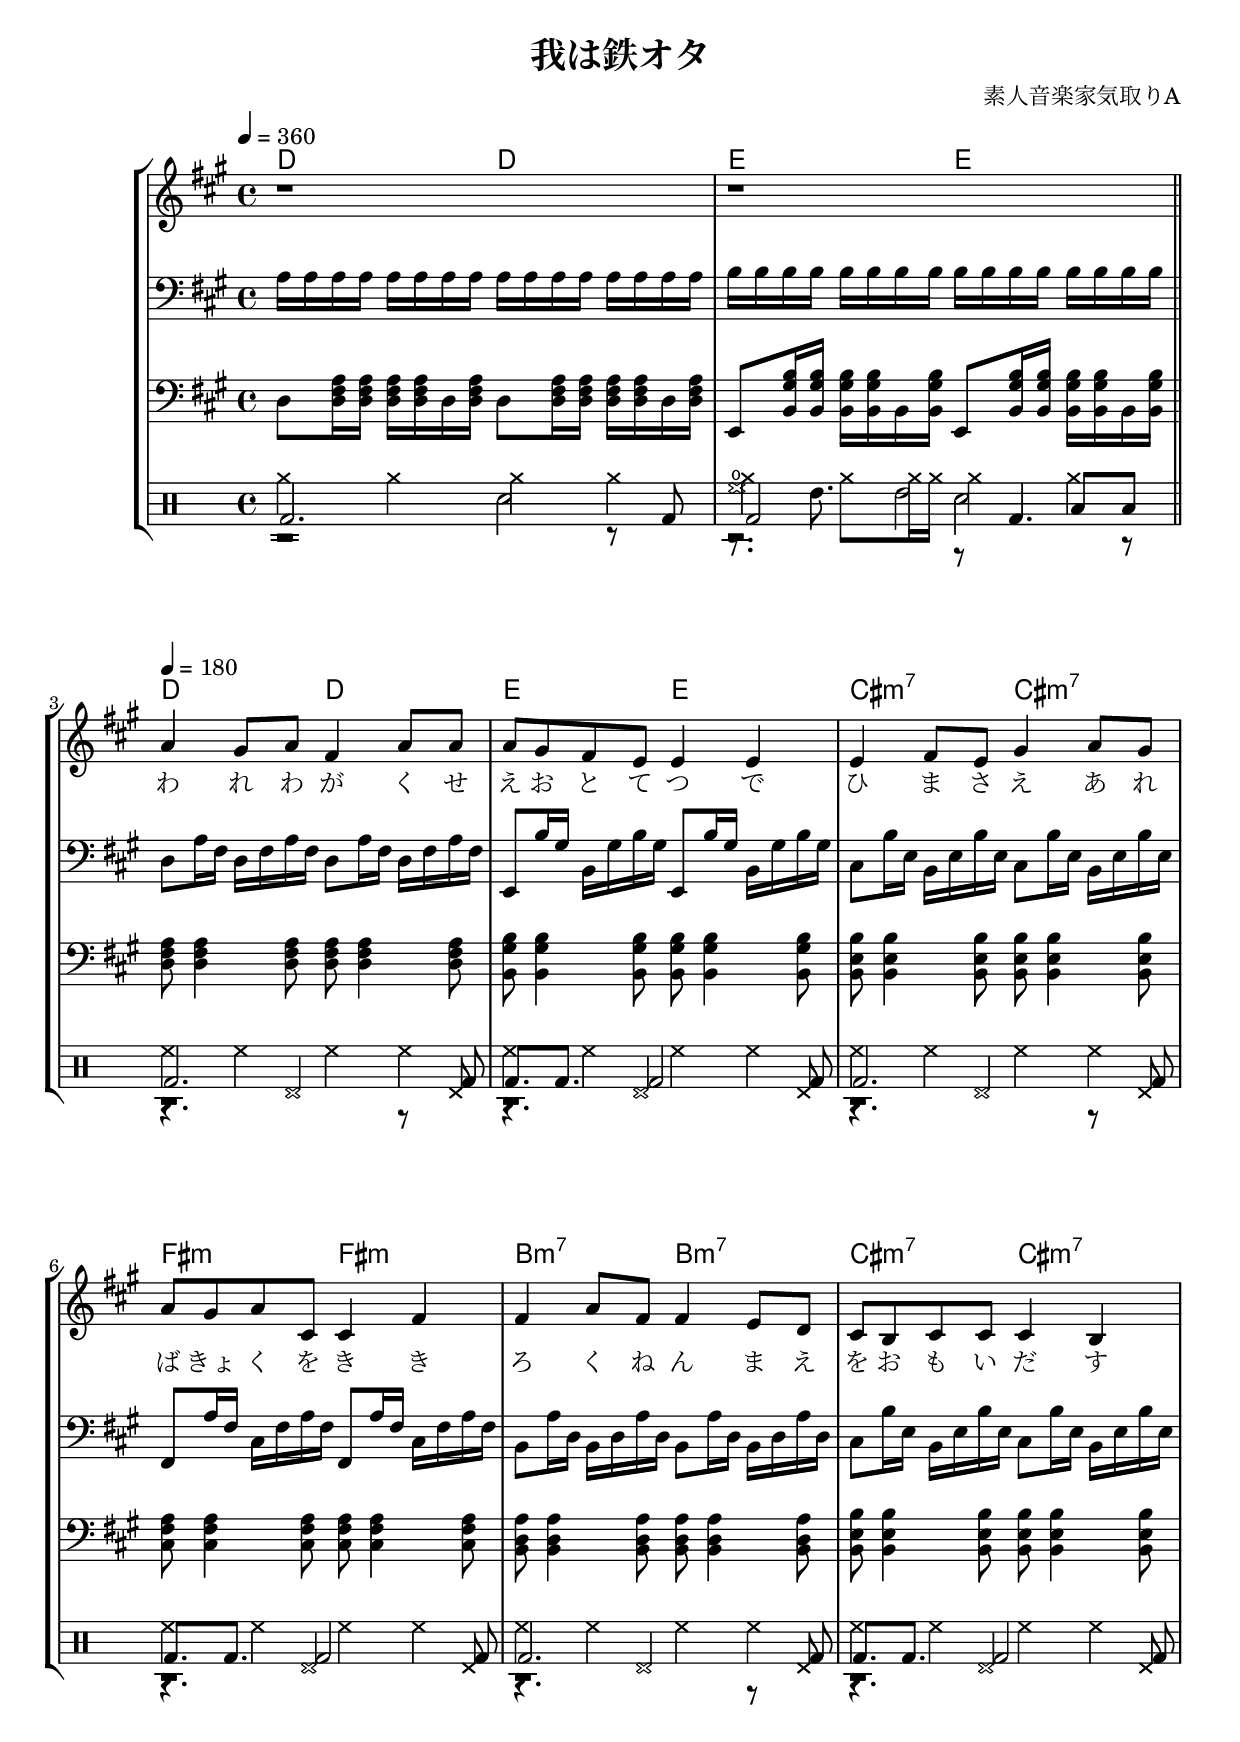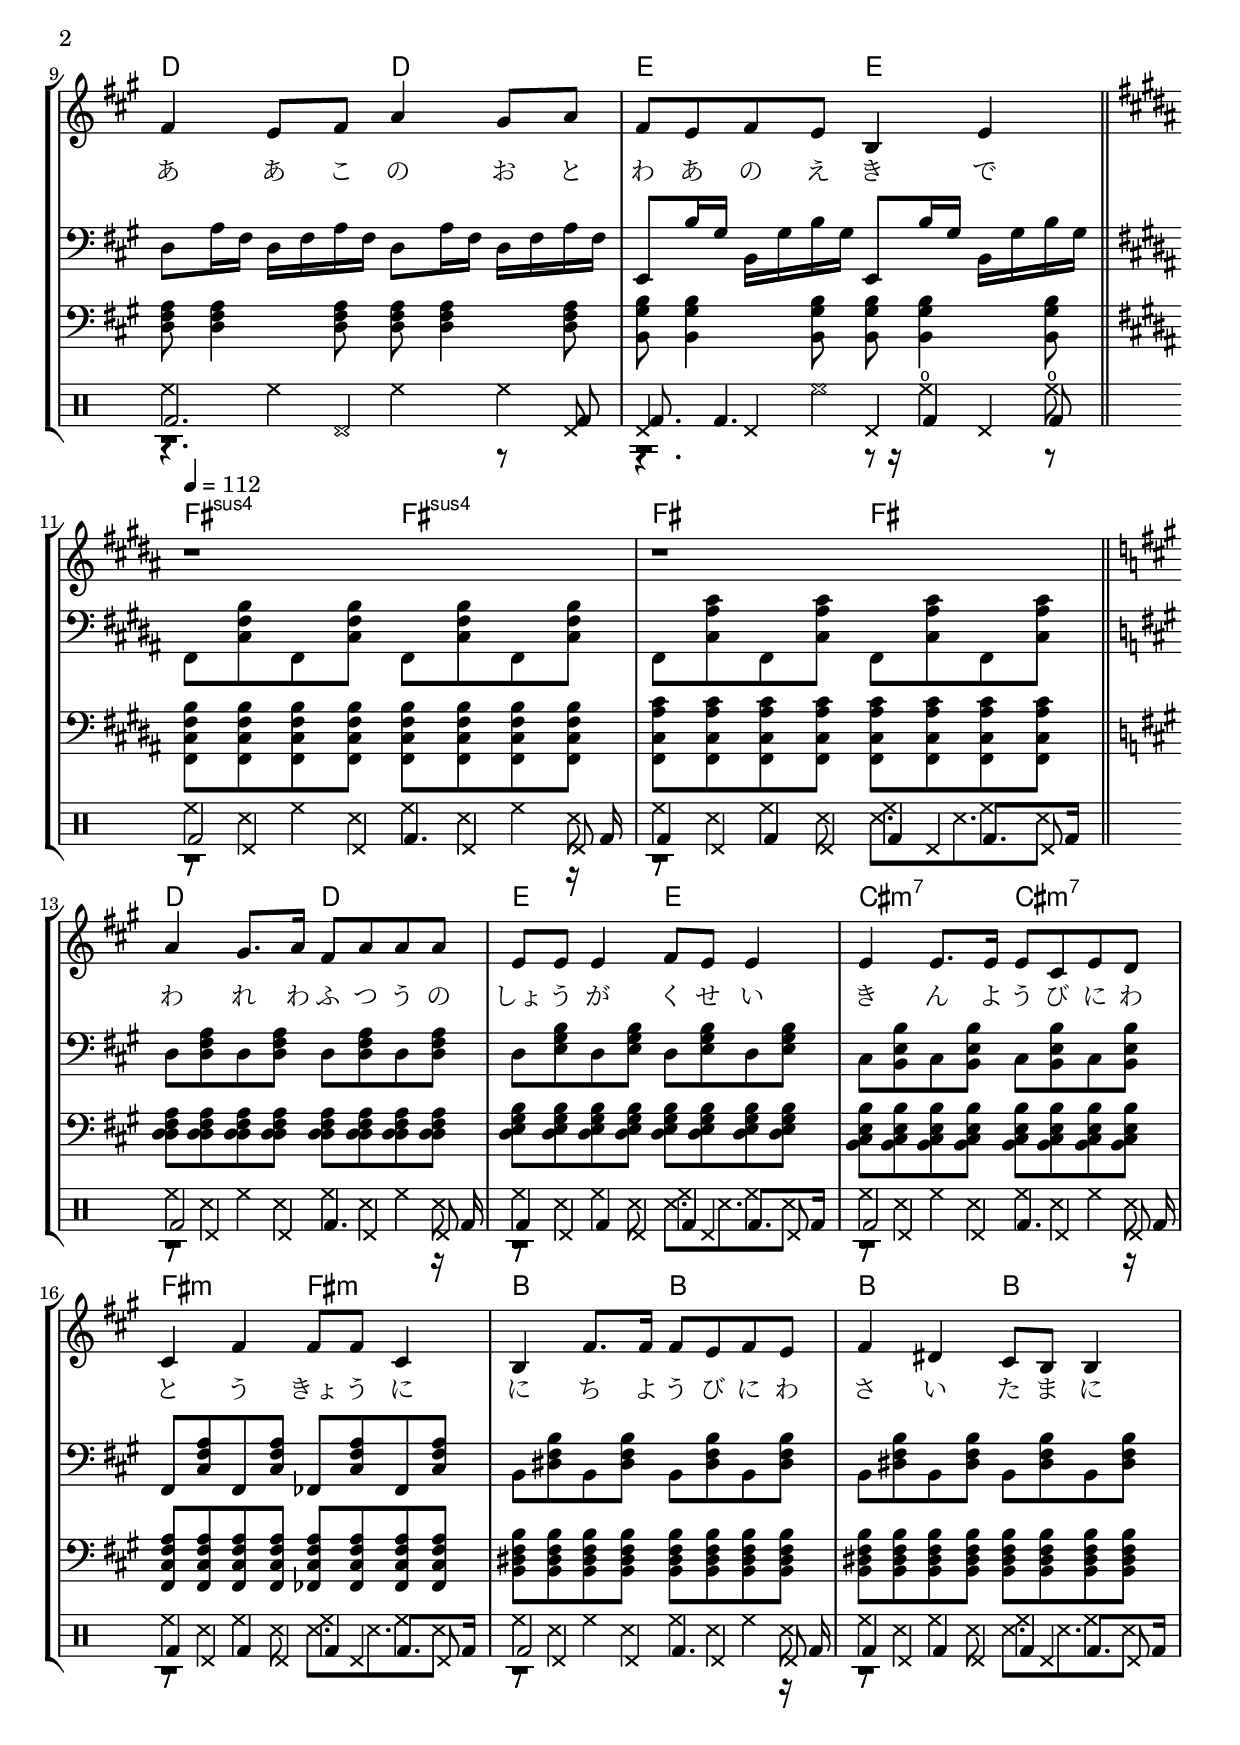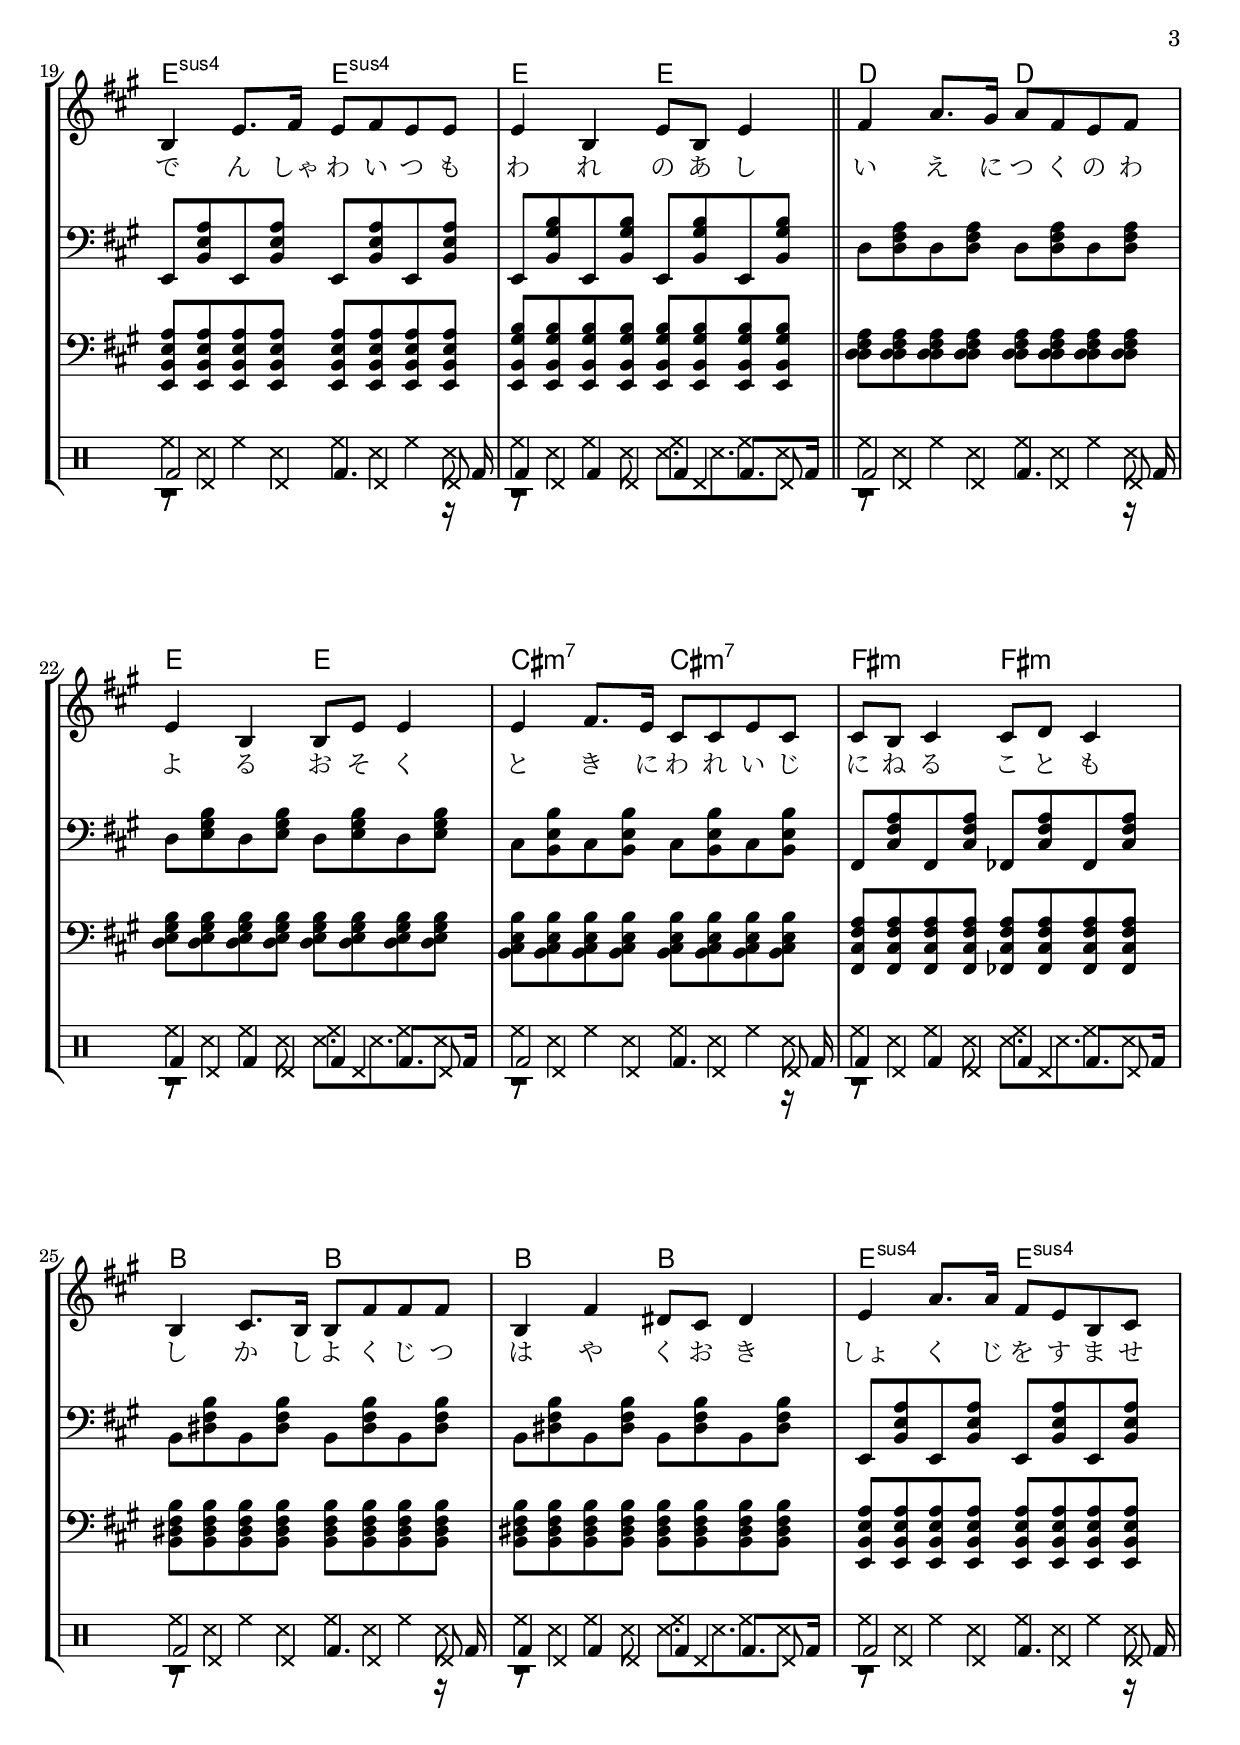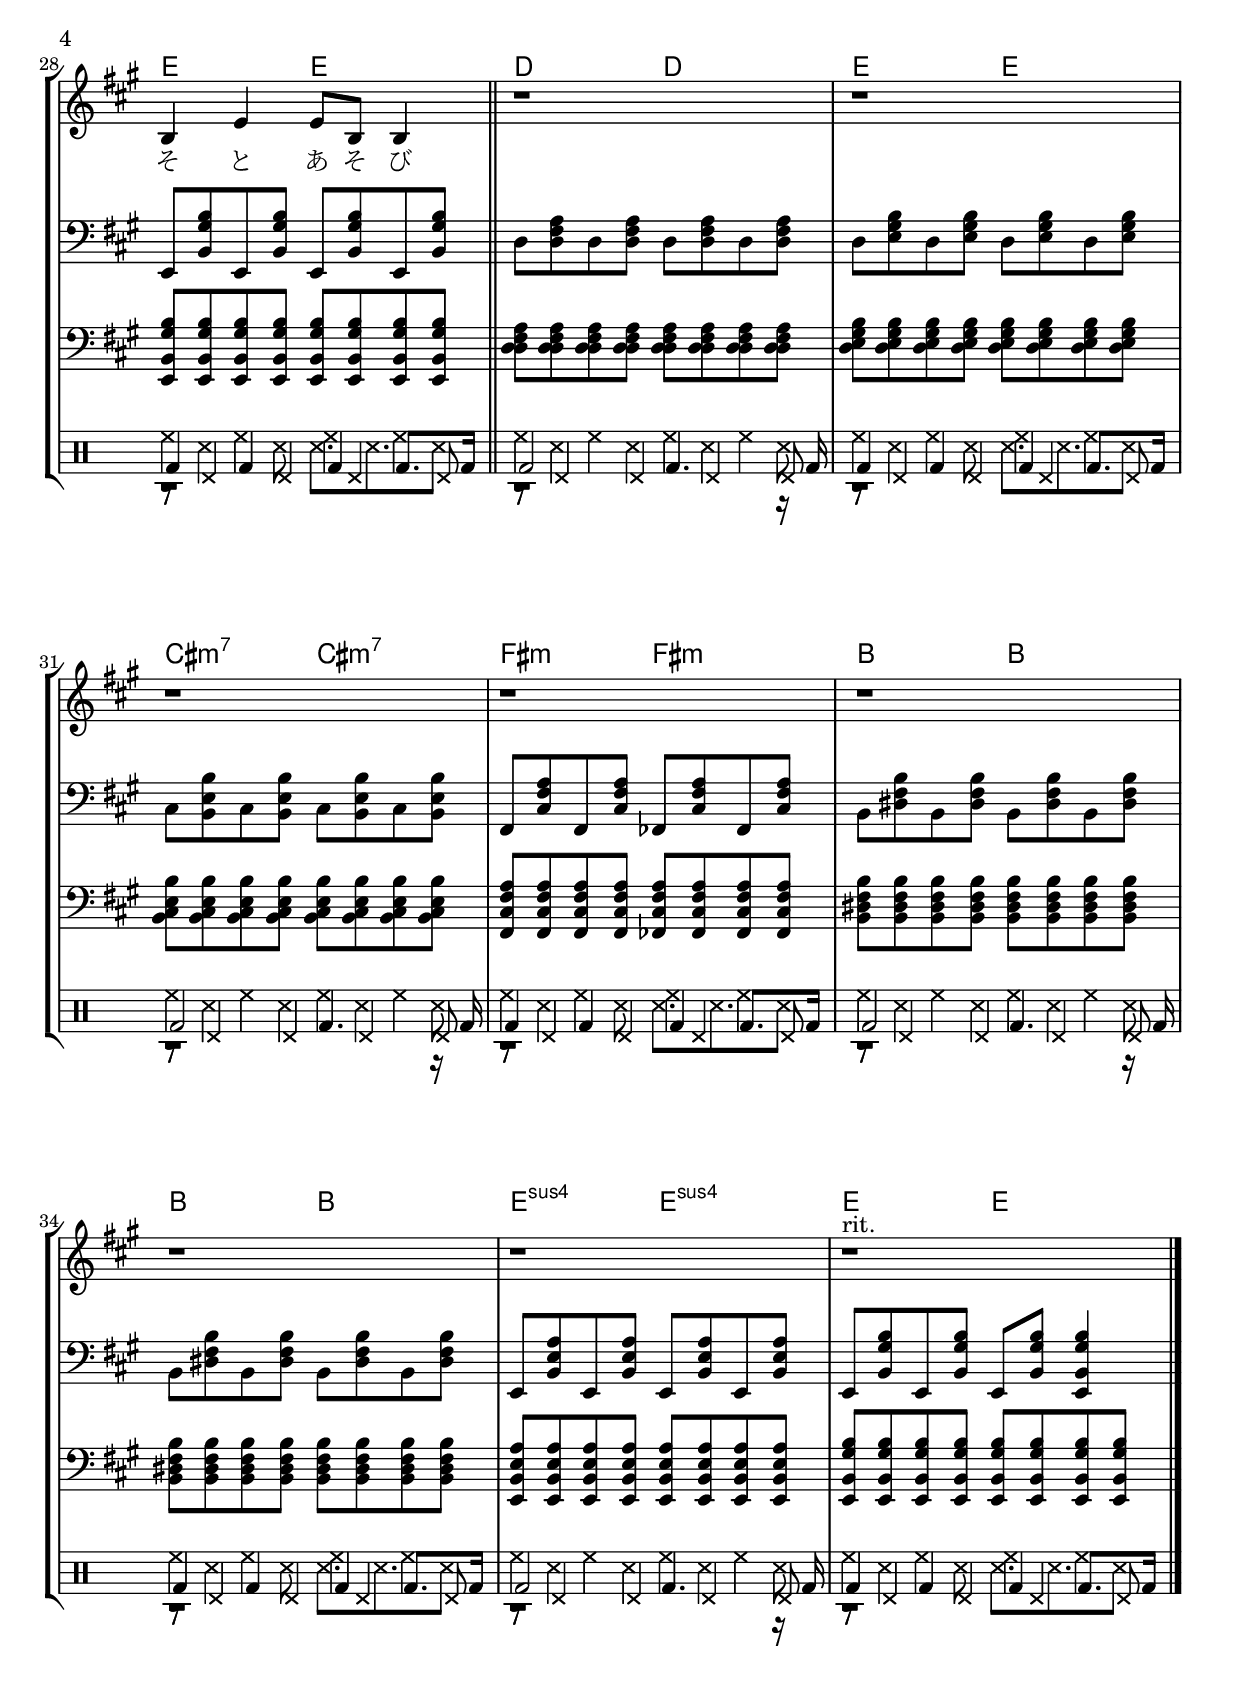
\version "2.12.1"

\header {
	title = \markup {我は鉄オタ}
	composer = \markup \center-column {素人音楽家気取りA}
}

harmony = \chordmode {
	d2 d e e 

	d d e e cis:min7 cis:min7 fis:m fis:m b:min7 b:min7 cis:min7 cis:min7 d d e e 

	fis:sus4 fis:sus4 fis fis 

	d d e e cis:min7 cis:min7 fis:m fis:m b b b b e:sus4 e:sus4 e e 

	d d e e cis:min7 cis:min7 fis:m fis:m b b b b e:sus4 e:sus4 e e 

	d d e e cis:min7 cis:min7 fis:m fis:m b b b b e:sus4 e:sus4 e e 
}

melody = {
	\key a \major
	\tempo 4 = 360
	r1 | r1   
	\set Staff.midiInstrument = #"mmi0.42"
		\tempo 4 = 180
 a'4  gis'8  a'8  fis'4  a'8  a'8 
	a'8  gis'8  fis'8  e'8  e'4  e'4 
	e'4  fis'8  e'8  gis'4  a'8  gis'8 
	a'8  gis'8  a'8  cis'8  cis'4  fis'4 
	fis'4  a'8  fis'8  fis'4  e'8  d'8 
	cis'8  b8  cis'8  cis'8  cis'4  b4 
	fis'4  e'8  fis'8  a'4  gis'8  a'8 
	fis'8  e'8  fis'8  e'8  b4  e'4
	\key b \major
	\tempo 4 = 112
	r1 | r1   
	\set Staff.midiInstrument = #"fss0.35"
		\key a \major
 a'4  gis'8.  a'16  fis'8  a'8  a'8  a'8 
	e'8  e'8  e'4  fis'8  e'8  e'4 
	e'4  e'8.  e'16  e'8  cis'8  e'8  d'8 
	cis'4  fis'4  fis'8  fis'8  cis'4 
	b4  fis'8.  fis'16  fis'8  e'8  fis'8  e'8 
	fis'4  dis'4  cis'8  b8  b4 
	b4  e'8.  fis'16  e'8  fis'8  e'8  e'8 
	e'4  b4  e'8  b8  e'4
	\set Staff.midiInstrument = #"fss0.35"
	 fis'4  a'8.  gis'16  a'8  fis'8  e'8  fis'8 
	e'4  b4  b8  e'8  e'4 
	e'4  fis'8.  e'16  cis'8  cis'8  e'8  cis'8 
	cis'8  b8  cis'4  cis'8  d'8  cis'4 
	b4  cis'8.  b16  b8  fis'8  fis'8  fis'8 
	b4  fis'4  dis'8  cis'8  dis'4 
	e'4  a'8.  a'16  fis'8  e'8  b8  cis'8 
	b4  e'4  e'8  b8  b4
	r1 | r1 | r1 | r1 | r1 | r1 | r1 | r1^"rit." \bar "|."
}

words = \lyricmode {
	
	わ  れ  わ  が  く  せ  え  お  と  て  つ  で  ひ  ま  さ  え  あ  れ  ば  きょ  く  を  き  き  ろ  く  ね  ん  ま  え  を  お  も  い  だ  す  あ  あ  こ  の  お  と  わ  あ  の  え  き  で  
	
	わ  れ  わ  ふ  つ  う  の  しょ  う  が  く  せ  い  き  ん  よ  う  び  に  わ  と  う  きょ  う  に  に  ち  よ  う  び  に  わ  さ  い  た  ま  に  で  ん  しゃ  わ  い  つ  も  わ  れ  の  あ  し  
	い  え  に  つ  く  の  わ  よ  る  お  そ  く  と  き  に  わ  れ  い  じ  に  ね  る  こ  と  も  し  か  し  よ  く  じ  つ  は  や  く  お  き  しょ  く  じ  を  す  ま  せ  そ  と  あ  そ  び  
	
}

tempochange = {
	\tempo 4 = 360
	r1 | r1 \bar "||"
	\tempo 4 = 180
	r1 | r1 | r1 | r1 | r1 | r1 | r1 | r1 \bar "||"
	\tempo 4 = 112
	r1 | r1 \bar "||"
	\tempo 4 = 112
	r1 | r1 | r1 | r1 | r1 | r1 | r1 | r1 \bar "||"
	\tempo 4 = 112
	r1 | r1 | r1 | r1 | r1 | r1 | r1 | r1 \bar "||"
	\tempo 4 = 112
	r1 | r1 | r1 | r1 | r1 | r1 | r1 | \tempo 4 = 84 r2 \tempo 4 = 74 r2 \bar "|."
}

mainacc = {
	\clef bass
	\set Staff.midiInstrument = #"Vibraphone"
	\key a \major
	\tempo 4 = 360
	a16 a16 a16 a16 a16 a16 a16 a16
	a16 a16 a16 a16 a16 a16 a16 a16
	b16 b16 b16 b16 b16 b16 b16 b16
	b16 b16 b16 b16 b16 b16 b16 b16
	\bar "||"

	\set Staff.midiInstrument = #"Bright Acoustic"
	\tempo 4 = 180
	d8 a16 fis16   d16 fis16 a16 fis16
	d8 a16 fis16   d16 fis16 a16 fis16
	e,8 b16 gis16   b,16 gis16 b16 gis16
	e,8 b16 gis16   b,16 gis16 b16 gis16
	cis8 b16 e16   b,16 e16 b16 e16
	cis8 b16 e16   b,16 e16 b16 e16
	fis,8 a16 fis16   cis16 fis16 a16 fis16
	fis,8 a16 fis16   cis16 fis16 a16 fis16
	b,8 a16 d16   b,16 d16 a16 d16
	b,8 a16 d16   b,16 d16 a16 d16
	cis8 b16 e16   b,16 e16 b16 e16
	cis8 b16 e16   b,16 e16 b16 e16
	d8 a16 fis16   d16 fis16 a16 fis16
	d8 a16 fis16   d16 fis16 a16 fis16
	e,8 b16 gis16   b,16 gis16 b16 gis16
	e,8 b16 gis16   b,16 gis16 b16 gis16
	\bar "||"

	\set Staff.midiInstrument = #"Bright Acoustic"
	\key b \major
	\tempo 4 = 112
	fis,8 <cis fis b> fis, <cis fis b>
	fis,8 <cis fis b> fis, <cis fis b>
	fis,8 <cis ais cis'> fis, <cis ais cis'>
	fis,8 <cis ais cis'> fis, <cis ais cis'>
	\bar "||"

	\set Staff.midiInstrument = #"Bright Acoustic"
	\key a \major
	d8 <d fis a> d <d fis a>
	d8 <d fis a> d <d fis a>
	d8 <e gis b> d <e gis b>
	d8 <e gis b> d <e gis b>
	cis8 <b, e b> cis <b, e b>
	cis8 <b, e b> cis <b, e b>
	fis,8 <cis fis a> fis, <cis fis a>
	fes,8 <cis fis a> fes, <cis fis a>
	b,8 <dis fis b> b, <dis fis b>
	b,8 <dis fis b> b, <dis fis b>
	b,8 <dis fis b> b, <dis fis b>
	b,8 <dis fis b> b, <dis fis b>
	e,8 <b, e a> e, <b, e a>
	e,8 <b, e a> e, <b, e a>
	e,8 <b, gis b> e, <b, gis b>
	e,8 <b, gis b> e, <b, gis b>
	\bar "||"

	\set Staff.midiInstrument = #"Bright Acoustic"
	d8 <d fis a> d <d fis a>
	d8 <d fis a> d <d fis a>
	d8 <e gis b> d <e gis b>
	d8 <e gis b> d <e gis b>
	cis8 <b, e b> cis <b, e b>
	cis8 <b, e b> cis <b, e b>
	fis,8 <cis fis a> fis, <cis fis a>
	fes,8 <cis fis a> fes, <cis fis a>
	b,8 <dis fis b> b, <dis fis b>
	b,8 <dis fis b> b, <dis fis b>
	b,8 <dis fis b> b, <dis fis b>
	b,8 <dis fis b> b, <dis fis b>
	e,8 <b, e a> e, <b, e a>
	e,8 <b, e a> e, <b, e a>
	e,8 <b, gis b> e, <b, gis b>
	e,8 <b, gis b> e, <b, gis b>
	\bar "||"

	\set Staff.midiInstrument = #"Bright Acoustic"
	d8 <d fis a> d <d fis a>
	d8 <d fis a> d <d fis a>
	d8 <e gis b> d <e gis b>
	d8 <e gis b> d <e gis b>
	cis8 <b, e b> cis <b, e b>
	cis8 <b, e b> cis <b, e b>
	fis,8 <cis fis a> fis, <cis fis a>
	fes,8 <cis fis a> fes, <cis fis a>
	b,8 <dis fis b> b, <dis fis b>
	b,8 <dis fis b> b, <dis fis b>
	b,8 <dis fis b> b, <dis fis b>
	b,8 <dis fis b> b, <dis fis b>
	e,8 <b, e a> e, <b, e a>
	e,8 <b, e a> e, <b, e a>
	e,8 <b, gis b> e, <b, gis b>
	e,8 <b, gis b>8 <e, b, gis b>4
	\bar "|."
}

subacc = {
	\clef bass
	\set Staff.midiInstrument = #"Telephone Ring"
	\key a \major
	\tempo 4 = 360
	d8 <d fis a>16 <d fis a>16   <d fis a>16 <d fis a>16   d16 <d fis a>16
	d8 <d fis a>16 <d fis a>16   <d fis a>16 <d fis a>16   d16 <d fis a>16
	e,8 <b, gis b>16 <b, gis b>16   <b, gis b>16 <b, gis b>16   b,16 <b, gis b>16
	e,8 <b, gis b>16 <b, gis b>16   <b, gis b>16 <b, gis b>16   b,16 <b, gis b>16
	\bar "||"

	\set Staff.midiInstrument = #"Electric Piano 1"
	\tempo 4 = 180
	<d fis a>8 <d fis a>4 <d fis a>8
	<d fis a>8 <d fis a>4 <d fis a>8
	<b, gis b>8 <b, gis b>4 <b, gis b>8
	<b, gis b>8 <b, gis b>4 <b, gis b>8
	<b, e b>8 <b, e b>4 <b, e b>8
	<b, e b>8 <b, e b>4 <b, e b>8
	<cis fis a>8 <cis fis a>4 <cis fis a>8
	<cis fis a>8 <cis fis a>4 <cis fis a>8
	<b, d a>8 <b, d a>4 <b, d a>8
	<b, d a>8 <b, d a>4 <b, d a>8
	<b, e b>8 <b, e b>4 <b, e b>8
	<b, e b>8 <b, e b>4 <b, e b>8
	<d fis a>8 <d fis a>4 <d fis a>8
	<d fis a>8 <d fis a>4 <d fis a>8
	<b, gis b>8 <b, gis b>4 <b, gis b>8
	<b, gis b>8 <b, gis b>4 <b, gis b>8
	\bar "||"

	\set Staff.midiInstrument = #"Electric Piano 1"
	\key b \major
	\tempo 4 = 112
	<fis, cis fis b>8 <fis, cis fis b>8 <fis, cis fis b>8 <fis, cis fis b>8
	<fis, cis fis b>8 <fis, cis fis b>8 <fis, cis fis b>8 <fis, cis fis b>8
	<fis, cis ais cis'>8 <fis, cis ais cis'>8 <fis, cis ais cis'>8 <fis, cis ais cis'>8
	<fis, cis ais cis'>8 <fis, cis ais cis'>8 <fis, cis ais cis'>8 <fis, cis ais cis'>8
	\bar "||"

	\set Staff.midiInstrument = #"Electric Piano 1"
	\key a \major
	<d d fis a>8 <d d fis a>8 <d d fis a>8 <d d fis a>8
	<d d fis a>8 <d d fis a>8 <d d fis a>8 <d d fis a>8
	<d e gis b>8 <d e gis b>8 <d e gis b>8 <d e gis b>8
	<d e gis b>8 <d e gis b>8 <d e gis b>8 <d e gis b>8
	<cis b, e b>8 <cis b, e b>8 <cis b, e b>8 <cis b, e b>8
	<cis b, e b>8 <cis b, e b>8 <cis b, e b>8 <cis b, e b>8
	<fis, cis fis a>8 <fis, cis fis a>8 <fis, cis fis a>8 <fis, cis fis a>8
	<fes, cis fis a>8 <fes, cis fis a>8 <fes, cis fis a>8 <fes, cis fis a>8
	<b, dis fis b>8 <b, dis fis b>8 <b, dis fis b>8 <b, dis fis b>8
	<b, dis fis b>8 <b, dis fis b>8 <b, dis fis b>8 <b, dis fis b>8
	<b, dis fis b>8 <b, dis fis b>8 <b, dis fis b>8 <b, dis fis b>8
	<b, dis fis b>8 <b, dis fis b>8 <b, dis fis b>8 <b, dis fis b>8
	<e, b, e a>8 <e, b, e a>8 <e, b, e a>8 <e, b, e a>8
	<e, b, e a>8 <e, b, e a>8 <e, b, e a>8 <e, b, e a>8
	<e, b, gis b>8 <e, b, gis b>8 <e, b, gis b>8 <e, b, gis b>8
	<e, b, gis b>8 <e, b, gis b>8 <e, b, gis b>8 <e, b, gis b>8
	\bar "||"

	\set Staff.midiInstrument = #"Electric Piano 1"
	<d d fis a>8 <d d fis a>8 <d d fis a>8 <d d fis a>8
	<d d fis a>8 <d d fis a>8 <d d fis a>8 <d d fis a>8
	<d e gis b>8 <d e gis b>8 <d e gis b>8 <d e gis b>8
	<d e gis b>8 <d e gis b>8 <d e gis b>8 <d e gis b>8
	<cis b, e b>8 <cis b, e b>8 <cis b, e b>8 <cis b, e b>8
	<cis b, e b>8 <cis b, e b>8 <cis b, e b>8 <cis b, e b>8
	<fis, cis fis a>8 <fis, cis fis a>8 <fis, cis fis a>8 <fis, cis fis a>8
	<fes, cis fis a>8 <fes, cis fis a>8 <fes, cis fis a>8 <fes, cis fis a>8
	<b, dis fis b>8 <b, dis fis b>8 <b, dis fis b>8 <b, dis fis b>8
	<b, dis fis b>8 <b, dis fis b>8 <b, dis fis b>8 <b, dis fis b>8
	<b, dis fis b>8 <b, dis fis b>8 <b, dis fis b>8 <b, dis fis b>8
	<b, dis fis b>8 <b, dis fis b>8 <b, dis fis b>8 <b, dis fis b>8
	<e, b, e a>8 <e, b, e a>8 <e, b, e a>8 <e, b, e a>8
	<e, b, e a>8 <e, b, e a>8 <e, b, e a>8 <e, b, e a>8
	<e, b, gis b>8 <e, b, gis b>8 <e, b, gis b>8 <e, b, gis b>8
	<e, b, gis b>8 <e, b, gis b>8 <e, b, gis b>8 <e, b, gis b>8
	\bar "||"

	\set Staff.midiInstrument = #"Electric Piano 1"
	<d d fis a>8 <d d fis a>8 <d d fis a>8 <d d fis a>8
	<d d fis a>8 <d d fis a>8 <d d fis a>8 <d d fis a>8
	<d e gis b>8 <d e gis b>8 <d e gis b>8 <d e gis b>8
	<d e gis b>8 <d e gis b>8 <d e gis b>8 <d e gis b>8
	<cis b, e b>8 <cis b, e b>8 <cis b, e b>8 <cis b, e b>8
	<cis b, e b>8 <cis b, e b>8 <cis b, e b>8 <cis b, e b>8
	<fis, cis fis a>8 <fis, cis fis a>8 <fis, cis fis a>8 <fis, cis fis a>8
	<fes, cis fis a>8 <fes, cis fis a>8 <fes, cis fis a>8 <fes, cis fis a>8
	<b, dis fis b>8 <b, dis fis b>8 <b, dis fis b>8 <b, dis fis b>8
	<b, dis fis b>8 <b, dis fis b>8 <b, dis fis b>8 <b, dis fis b>8
	<b, dis fis b>8 <b, dis fis b>8 <b, dis fis b>8 <b, dis fis b>8
	<b, dis fis b>8 <b, dis fis b>8 <b, dis fis b>8 <b, dis fis b>8
	<e, b, e a>8 <e, b, e a>8 <e, b, e a>8 <e, b, e a>8
	<e, b, e a>8 <e, b, e a>8 <e, b, e a>8 <e, b, e a>8
	<e, b, gis b>8 <e, b, gis b>8 <e, b, gis b>8 <e, b, gis b>8
	<e, b, gis b>8 <e, b, gis b>8 <e, b, gis b>8 <e, b, gis b>8
	\bar "|."
}

percA = {
	\drummode {
	cymr4 cymr4 cymr4 cymr4  |cymr4 cymr8 cymr16 cymr16 cymr4 cymr4  \bar "||"
	r1  |r1  |r1  |r1  |r1  |r1  |r1  |r2 r8 hho4 hho8  \bar "||"
	hh4 hh4 hh4 hh4  |hh4 hh4 hh4 hh4  \bar "||"
	hh4 hh4 hh4 hh4  |hh4 hh4 hh4 hh4  |hh4 hh4 hh4 hh4  |hh4 hh4 hh4 hh4  |hh4 hh4 hh4 hh4  |hh4 hh4 hh4 hh4  |hh4 hh4 hh4 hh4  |hh4 hh4 hh4 hh4  \bar "||"
	hh4 hh4 hh4 hh4  |hh4 hh4 hh4 hh4  |hh4 hh4 hh4 hh4  |hh4 hh4 hh4 hh4  |hh4 hh4 hh4 hh4  |hh4 hh4 hh4 hh4  |hh4 hh4 hh4 hh4  |hh4 hh4 hh4 hh4  \bar "||"
	hh4 hh4 hh4 hh4  |hh4 hh4 hh4 hh4  |hh4 hh4 hh4 hh4  |hh4 hh4 hh4 hh4  |hh4 hh4 hh4 hh4  |hh4 hh4 hh4 hh4  |hh4 hh4 hh4 hh4  |hh4 hh4 hh4 hh4  \bar "|."
	}
}

percB = {
	\drummode {
	r2 sn2  |r2 sn2  \bar "||"
	r4. hhp2 hhp8  |r4. hhp2 hhp8  |r4. hhp2 hhp8  |r4. hhp2 hhp8  |r4. hhp2 hhp8  |r4. hhp2 hhp8  |r4. hhp2 hhp8  |hhp4 hhp4 hhp4 hhp4  \bar "||"
	r8 ss4 ss4 ss4 ss8  |r8 ss4 ss8 ss8. ss8. ss8  \bar "||"
	r8 ss4 ss4 ss4 ss8  |r8 ss4 ss8 ss8. ss8. ss8  |r8 ss4 ss4 ss4 ss8  |r8 ss4 ss8 ss8. ss8. ss8  |r8 ss4 ss4 ss4 ss8  |r8 ss4 ss8 ss8. ss8. ss8  |r8 ss4 ss4 ss4 ss8  |r8 ss4 ss8 ss8. ss8. ss8  \bar "||"
	r8 ss4 ss4 ss4 ss8  |r8 ss4 ss8 ss8. ss8. ss8  |r8 ss4 ss4 ss4 ss8  |r8 ss4 ss8 ss8. ss8. ss8  |r8 ss4 ss4 ss4 ss8  |r8 ss4 ss8 ss8. ss8. ss8  |r8 ss4 ss4 ss4 ss8  |r8 ss4 ss8 ss8. ss8. ss8  \bar "||"
	r8 ss4 ss4 ss4 ss8  |r8 ss4 ss8 ss8. ss8. ss8  |r8 ss4 ss4 ss4 ss8  |r8 ss4 ss8 ss8. ss8. ss8  |r8 ss4 ss4 ss4 ss8  |r8 ss4 ss8 ss8. ss8. ss8  |r8 ss4 ss4 ss4 ss8  |r8 ss4 ss8 ss8. ss8. ss8  \bar "|."
	}
}

percC = {
	\drummode {
	bd2. r8 bd8  |bd2 r8 bd4.  \bar "||"
	hh4 hh4 hh4 hh4  |hh4 hh4 hh4 hh4  |hh4 hh4 hh4 hh4  |hh4 hh4 hh4 hh4  |hh4 hh4 hh4 hh4  |hh4 hh4 hh4 hh4  |hh4 hh4 hh4 hh4  |r4. hh2 r8  \bar "||"
	r8 hhp4 hhp4 hhp4 hhp8  |r8 hhp4 hhp4 hhp4 hhp8  \bar "||"
	r8 hhp4 hhp4 hhp4 hhp8  |r8 hhp4 hhp4 hhp4 hhp8  |r8 hhp4 hhp4 hhp4 hhp8  |r8 hhp4 hhp4 hhp4 hhp8  |r8 hhp4 hhp4 hhp4 hhp8  |r8 hhp4 hhp4 hhp4 hhp8  |r8 hhp4 hhp4 hhp4 hhp8  |r8 hhp4 hhp4 hhp4 hhp8  \bar "||"
	r8 hhp4 hhp4 hhp4 hhp8  |r8 hhp4 hhp4 hhp4 hhp8  |r8 hhp4 hhp4 hhp4 hhp8  |r8 hhp4 hhp4 hhp4 hhp8  |r8 hhp4 hhp4 hhp4 hhp8  |r8 hhp4 hhp4 hhp4 hhp8  |r8 hhp4 hhp4 hhp4 hhp8  |r8 hhp4 hhp4 hhp4 hhp8  \bar "||"
	r8 hhp4 hhp4 hhp4 hhp8  |r8 hhp4 hhp4 hhp4 hhp8  |r8 hhp4 hhp4 hhp4 hhp8  |r8 hhp4 hhp4 hhp4 hhp8  |r8 hhp4 hhp4 hhp4 hhp8  |r8 hhp4 hhp4 hhp4 hhp8  |r8 hhp4 hhp4 hhp4 hhp8  |r8 hhp4 hhp4 hhp4 hhp8  \bar "|."
	}
}

percD = {
	\drummode {
	r1 |r8. tommh8. tommh2 r8  \bar "||"
	bd2. r8 bd8  |bd8. bd8. bd2 bd8  |bd2. r8 bd8  |bd8. bd8. bd2 bd8  |bd2. r8 bd8  |bd8. bd8. bd2 bd8  |bd2. r8 bd8  |bd8. bd4. r16 bd4 bd8  \bar "||"
	bd2 bd4. r16 bd16  |bd4 bd4 bd4 bd8. bd16  \bar "||"
	bd2 bd4. r16 bd16  |bd4 bd4 bd4 bd8. bd16  |bd2 bd4. r16 bd16  |bd4 bd4 bd4 bd8. bd16  |bd2 bd4. r16 bd16  |bd4 bd4 bd4 bd8. bd16  |bd2 bd4. r16 bd16  |bd4 bd4 bd4 bd8. bd16  \bar "||"
	bd2 bd4. r16 bd16  |bd4 bd4 bd4 bd8. bd16  |bd2 bd4. r16 bd16  |bd4 bd4 bd4 bd8. bd16  |bd2 bd4. r16 bd16  |bd4 bd4 bd4 bd8. bd16  |bd2 bd4. r16 bd16  |bd4 bd4 bd4 bd8. bd16  \bar "||"
	bd2 bd4. r16 bd16  |bd4 bd4 bd4 bd8. bd16  |bd2 bd4. r16 bd16  |bd4 bd4 bd4 bd8. bd16  |bd2 bd4. r16 bd16  |bd4 bd4 bd4 bd8. bd16  |bd2 bd4. r16 bd16  |bd4 bd4 bd4 bd8. bd16  \bar "|."
	}
}

percE = {
	\drummode {
	r1 |r2. toml8 toml8  \bar "||"
	r1 | r1 | r1 | r1 | r1 | r1 | r1 | r1 \bar "||"
	r1 | r1 \bar "||"
	r1 | r1 | r1 | r1 | r1 | r1 | r1 | r1 \bar "||"
	r1 | r1 | r1 | r1 | r1 | r1 | r1 | r1 \bar "||"
	r1 | r1 | r1 | r1 | r1 | r1 | r1 | r1 \bar "|."
	}
}

percF = {
	\drummode {
	r1 |hho1  \bar "||"
	r1 | r1 | r1 | r1 | r1 | r1 | r1 | r1 \bar "||"
	r1 | r1 \bar "||"
	r1 | r1 | r1 | r1 | r1 | r1 | r1 | r1 \bar "||"
	r1 | r1 | r1 | r1 | r1 | r1 | r1 | r1 \bar "||"
	r1 | r1 | r1 | r1 | r1 | r1 | r1 | r1 \bar "|."
	}
}

\score {
	<<
		\new StaffGroup <<
			\new ChordNames {\harmony}
			\new Voice = "melody" {\melody}
			\new Lyrics \lyricsto "melody" \words
			\new Staff = "mainacc" {\mainacc}
			\new Staff = "subacc" {\subacc}
			\new DrumStaff <<
				\new DrumVoice {\percA}
				\new DrumVoice {\percB}
				\new DrumVoice {\percC}
				\new DrumVoice {\percD}
				\new DrumVoice {\percE}
				\new DrumVoice {\percF}
			>>
		>>
	>>
	\layout { }
}
